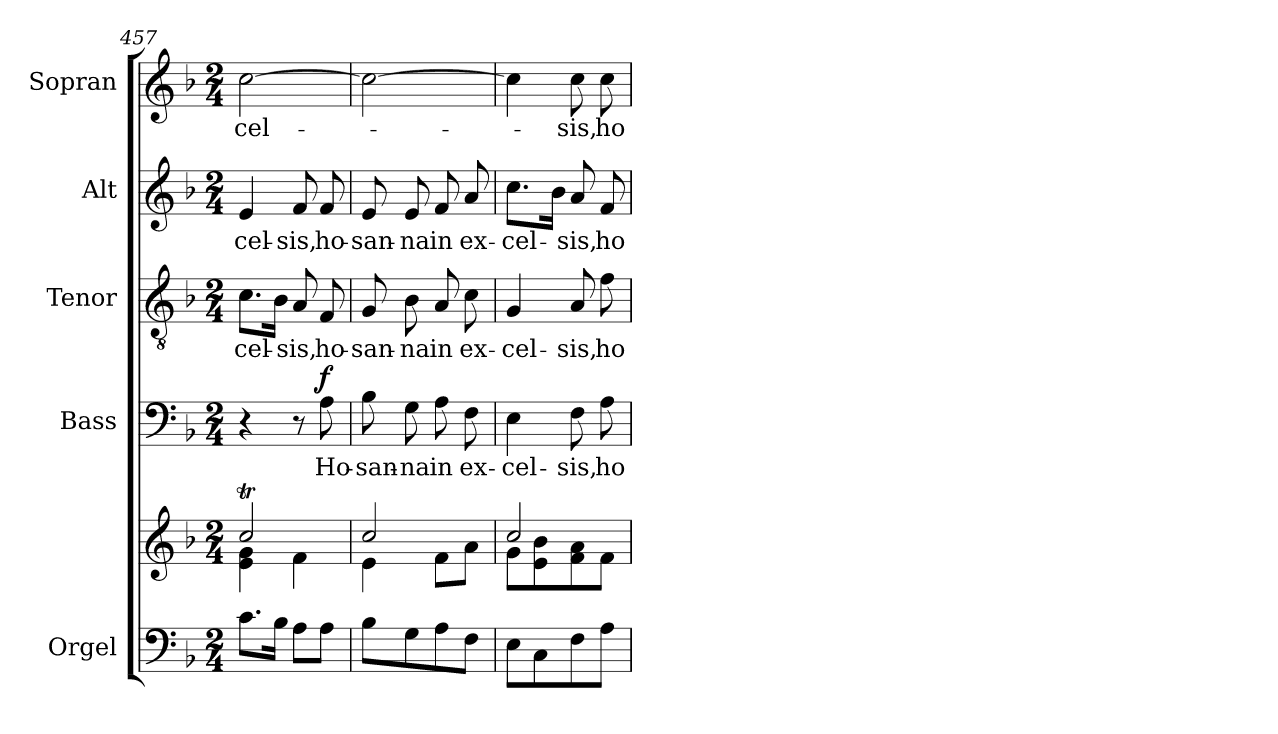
**kern	**kern	**kern	**text	**dynam	**kern	**text	**kern	**text	**kern	**text
*part5	*part5	*part4	*part4	*part4	*part3	*part3	*part2	*part2	*part1	*part1
*staff6	*staff5	*staff4	*staff4	*staff4	*staff3	*staff3	*staff2	*staff2	*staff1	*staff1
*I"Orgel	*	*I"Bass	*	*	*I"Tenor	*	*I"Alt	*	*I"Sopran	*
*I'Org.	*	*I'B.	*	*	*I'T.	*	*I'A.	*	*I'S.	*
*clefF4	*clefG2	*clefF4	*	*	*clefGv2	*	*clefG2	*	*clefG2	*
*k[b-]	*k[b-]	*k[b-]	*	*	*k[b-]	*	*k[b-]	*	*k[b-]	*
*F:	*F:	*F:	*	*	*F:	*	*F:	*	*F:	*
*M2/4	*M2/4	*M2/4	*	*	*M2/4	*	*M2/4	*	*M2/4	*
=457	=457	=457	=457	=457	=457	=457	=457	=457	=457	=457
*	*^	*	*	*	*	*	*	*	*	*
!	!	!	!	!	!	!	!LO:LY:b	!	!LO:LY:b	!	!LO:LY:b
8.c\L	2ccT/	4e\ 4g\	4r	.	.	8.c\L	-cel-	4e/	-cel-	[2cc\	-cel-
16B-\Jk	.	.	.	.	.	16B-\Jk	.	.	.	.	.
!	!	!	!	!	!	!	!LO:LY:b	!	!LO:LY:b	!	!
8A\L	.	4f\	8r	.	.	8A/	-sis,	8f/	-sis,	.	.
!	!	!	!	!LO:LY:b	!LO:DY:a	!	!LO:LY:b	!	!LO:LY:b	!	!
8A\J	.	.	8A\	Ho-	f	8F/	ho-	8f/	ho-	.	.
=458	=458	=458	=458	=458	=458	=458	=458	=458	=458	=458	=458
!	!	!	!	!LO:LY:b	!	!	!LO:LY:b	!	!LO:LY:b	!	!
8B-\L	2cc/	4e\	8B-\	-san-	.	8G/	-san-	8e/	-san-	2cc\_	.
!	!	!	!	!LO:LY:b	!	!	!LO:LY:b	!	!LO:LY:b	!	!
8G\	.	.	8G\	-na	.	8B-\	-na	8e/	-na	.	.
!	!	!	!	!LO:LY:b	!	!	!LO:LY:b	!	!LO:LY:b	!	!
8A\	.	8f\L	8A\	in	.	8A/	in	8f/	in	.	.
!	!	!	!	!LO:LY:b	!	!	!LO:LY:b	!	!LO:LY:b	!	!
8F\J	.	8a\J	8F\	ex-	.	8c\	ex-	8a/	ex-	.	.
!!LO:LB:g=z
=459	=459	=459	=459	=459	=459	=459	=459	=459	=459	=459	=459
!	!	!	!	!LO:LY:b	!	!	!LO:LY:b	!	!LO:LY:b	!	!
8E\L	2cc/	8g\L	4E\	-cel-	.	4G/	-cel-	8.cc\L	-cel-	4cc\]	.
8C\	.	8e\ 8b-\	.	.	.	.	.	.	.	.	.
.	.	.	.	.	.	.	.	16b-\Jk	.	.	.
!	!	!	!	!LO:LY:b	!	!	!LO:LY:b	!	!LO:LY:b	!	!LO:LY:b
8F\	.	8f\ 8a\	8F\	-sis,	.	8A/	-sis,	8a/	-sis,	8cc\	-sis,
!	!	!	!	!LO:LY:b	!	!	!LO:LY:b	!	!LO:LY:b	!	!LO:LY:b
8A\J	.	8f\J	8A\	ho-	.	8f\	ho-	8f/	ho-	8cc\	ho-
*	*v	*v	*	*	*	*	*	*	*	*	*
=	=	=	=	=	=	=	=	=	=	=
*-	*-	*-	*-	*-	*-	*-	*-	*-	*-	*-
